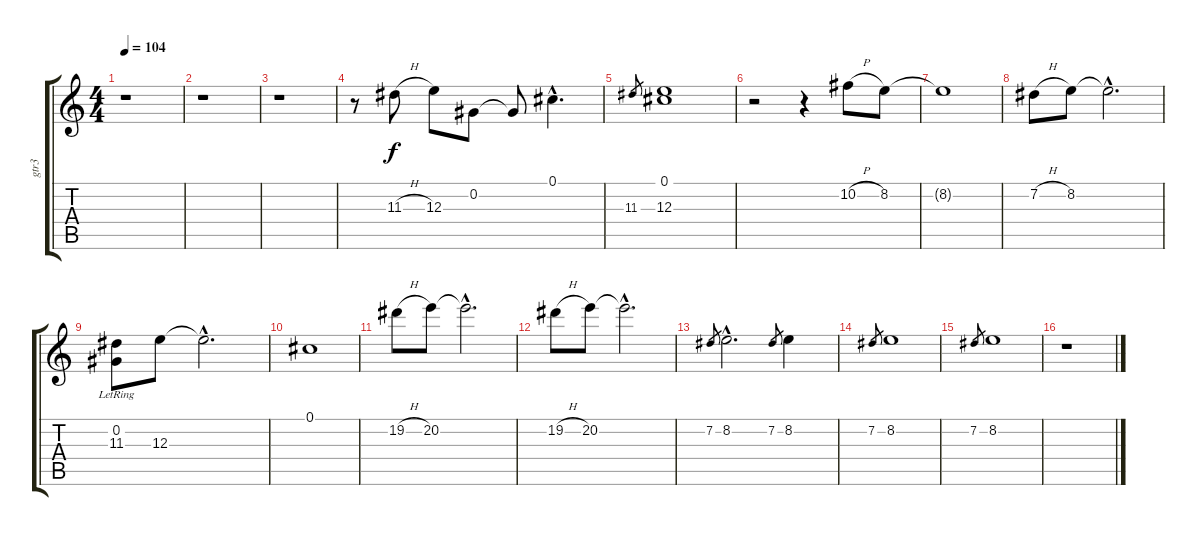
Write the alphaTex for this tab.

\track ("gtr3" "gtr3") {instrument electricguitarclean}
\staff {score tabs}
\tuning (Db4 Ab3 E3 B2 Gb2 Db2) {hide}
\ts (4 4)
\tempo 104
\clef g2
\ks c
r.1{dy f} |
r.1 |
r.1 |
r.8 11.3{h}.8 12.3.8 0.2.8 0.2{t}.8 0.1{hac}.4{d} |
11.3.8{gr} (0.1 12.3).1 |
r.2 r.4 10.2{h}.8 8.2.8 |
8.2{t}.1 |
7.2{h}.8 8.2.8 8.2{hac t}.2{d} |
(0.2{lr} 11.3).8 12.3.8 12.3{hac t}.2{d} |
0.1.1 |
19.2{h}.8 20.2.8 20.2{hac t}.2{d} |
19.2{h}.8 20.2.8 20.2{hac t}.2{d} |
7.2.8{gr} 8.2{hac}.2{d} 7.2.8{gr} 8.2.4 |
7.2.8{gr} 8.2.1 |
7.2.8{gr} 8.2.1 |
r.1
